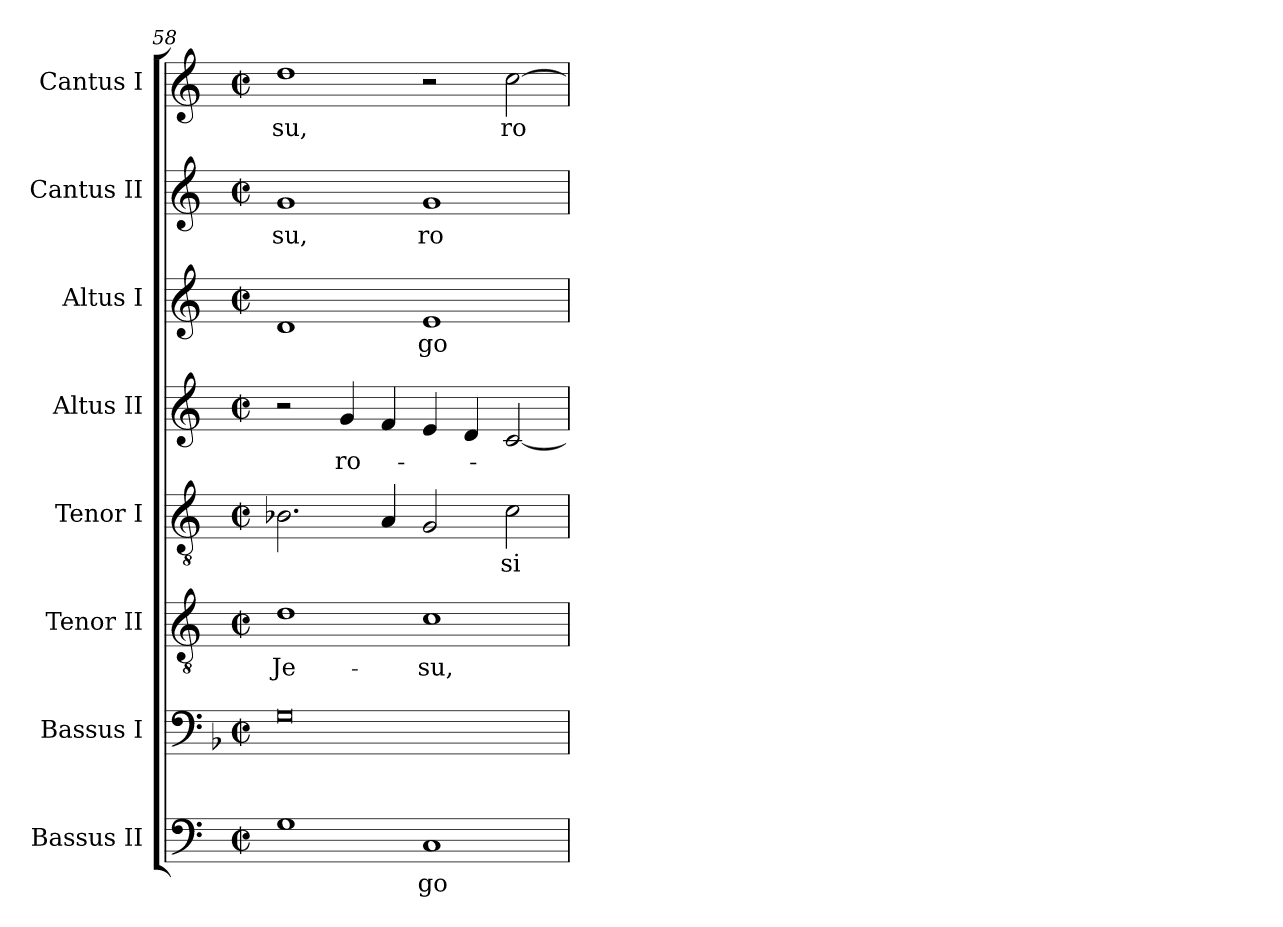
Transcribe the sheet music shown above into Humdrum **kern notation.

**kern	**text	**kern	**kern	**text	**kern	**text	**kern	**text	**kern	**text	**kern	**text	**kern	**text
*part8	*part8	*part7	*part6	*part6	*part5	*part5	*part4	*part4	*part3	*part3	*part2	*part2	*part1	*part1
*staff8	*staff8	*staff7	*staff6	*staff6	*staff5	*staff5	*staff4	*staff4	*staff3	*staff3	*staff2	*staff2	*staff1	*staff1
*I"Bassus II	*	*I"Bassus I	*I"Tenor II	*	*I"Tenor I	*	*I"Altus II	*	*I"Altus I	*	*I"Cantus II	*	*I"Cantus I	*
*I'B II	*	*I'B I	*I'T II	*	*I'T I	*	*I'A II	*	*I'A I	*	*I'C II	*	*I'C I	*
*clefF4	*	*clefF4	*clefGv2	*	*clefGv2	*	*clefG2	*	*clefG2	*	*clefG2	*	*clefG2	*
*	*	*k[b-]	*	*	*	*	*	*	*k[]	*	*	*	*	*
*	*	*F:	*	*	*	*	*	*	*C:	*	*	*	*	*
*M2/2	*	*M2/2	*M2/2	*	*M2/2	*	*M2/2	*	*M2/2	*	*M2/2	*	*M2/2	*
*met(c|)	*	*met(c|)	*met(c|)	*	*met(c|)	*	*met(c|)	*	*met(c|)	*	*met(c|)	*	*met(c|)	*
=58	=58	=58	=58	=58	=58	=58	=58	=58	=58	=58	=58	=58	=58	=58
!	!	!	!	!LO:LY:b:cj	!	!	!	!	!	!	!	!LO:LY:b:cj	!	!LO:LY:b:cj
1G	.	0G	1d	Je-	2.B-X\	.	2r	.	1d	.	1g	su,	1dd	-su,
!	!	!	!	!	!	!	!	!LO:LY:b:cj	!	!	!	!	!	!
.	.	.	.	.	.	.	4g/	ro-	.	.	.	.	.	.
.	.	.	.	.	4A/	.	4f/	.	.	.	.	.	.	.
!	!LO:LY:b:cj	!	!	!LO:LY:b:cj	!	!	!	!	!	!LO:LY:b:cj	!	!LO:LY:b:cj	!	!
1C	go	.	1c	-su,	2G/	.	4e/	.	1e	go	1g	ro	2r	.
.	.	.	.	.	.	.	4d/	.	.	.	.	.	.	.
!	!	!	!	!	!	!LO:LY:b:cj	!	!	!	!	!	!	!	!LO:LY:b:cj
.	.	.	.	.	2c\	si	[<2c/	.	.	.	.	.	[>2cc\	ro-
=	=	=	=	=	=	=	=	=	=	=	=	=	=	=
*-	*-	*-	*-	*-	*-	*-	*-	*-	*-	*-	*-	*-	*-	*-
